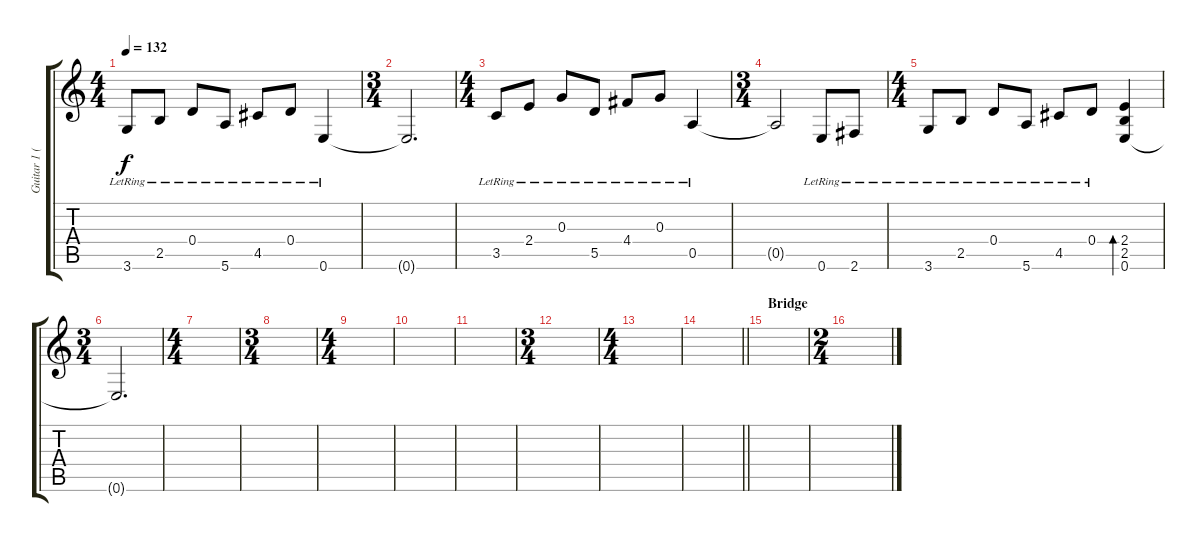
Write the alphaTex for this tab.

\track ("Guitar 1 (clean)" "Guitar 1 (") {instrument electricguitarclean}
\staff {score tabs}
\tuning (E4 B3 G3 D3 A2 E2) {hide}
\ts (4 4)
\tempo 132
\clef g2
\ks c
3.6{lr}.8{dy f} 2.5{lr}.8 0.4{lr}.8 5.6{lr}.8 4.5{lr}.8 0.4{lr}.8 0.6{lr}.4 |
\ts (3 4)
0.6{t}.2{d} |
\ts (4 4)
3.5{lr}.8 2.4{lr}.8 0.3{lr}.8 5.5{lr}.8 4.4{lr}.8 0.3{lr}.8 0.5{lr}.4 |
\ts (3 4)
0.5{t}.2 0.6{lr}.8 2.6{lr}.8 |
\ts (4 4)
3.6{lr}.8 2.5{lr}.8 0.4{lr}.8 5.6{lr}.8 4.5{lr}.8 0.4{lr}.8 (2.4 2.5 0.6).4{bd 240} |
\ts (3 4)
0.6{t}.2{d} |
\ts (4 4)
|
\ts (3 4)
|
\ts (4 4)
|
|
|
\ts (3 4)
|
\ts (4 4)
|
\barLineRight lightlight
|
\section ("" "Bridge")
|
\ts (2 4)
